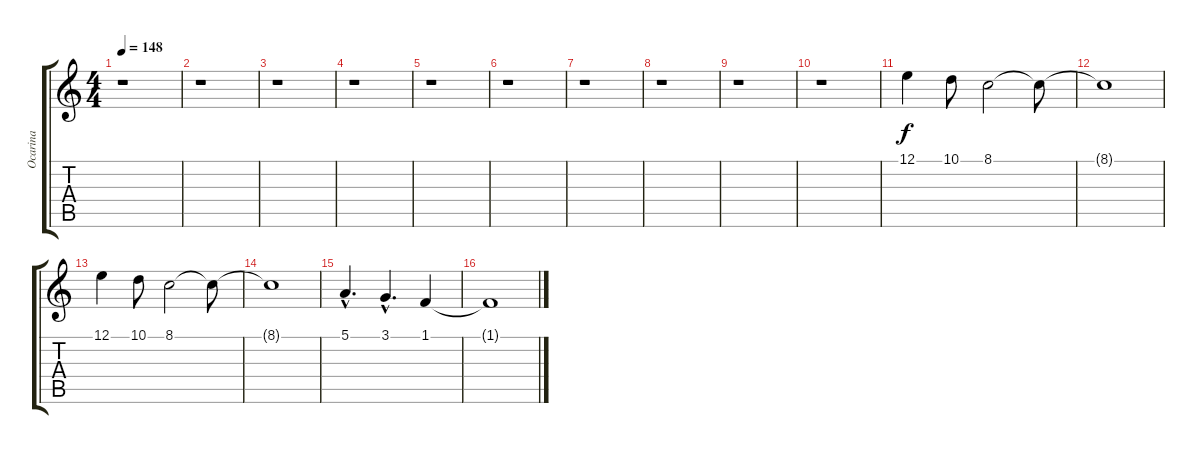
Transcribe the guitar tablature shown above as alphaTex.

\track ("Ocarina" "Ocarina") {instrument ocarina}
\staff {score tabs}
\tuning (E4 B3 G3 D3 A2 E2) {hide}
\ts (4 4)
\tempo 148
\clef g2
\ks c
r.1{dy f} |
r.1 |
r.1 |
r.1 |
r.1 |
r.1 |
r.1 |
r.1 |
r.1 |
r.1 |
12.1.4 10.1.8 8.1.2 8.1{t}.8 |
8.1{t}.1 |
12.1.4 10.1.8 8.1.2 8.1{t}.8 |
8.1{t}.1 |
5.1{hac}.4{d} 3.1{hac}.4{d} 1.1.4 |
1.1{t}.1
